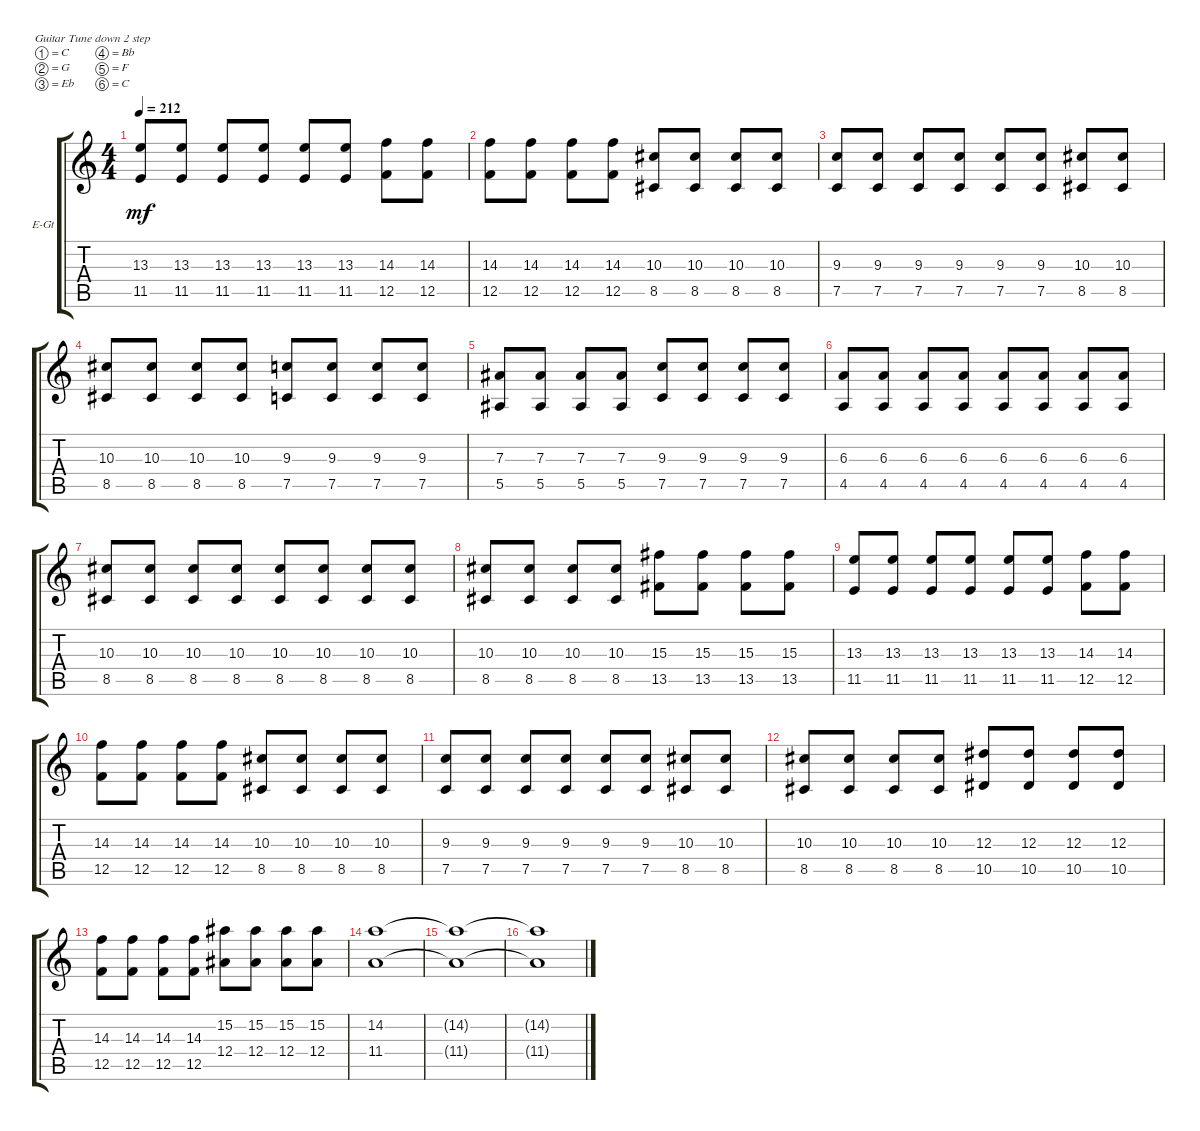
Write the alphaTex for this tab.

\defaultSystemsLayout 4
\bracketExtendMode groupsimilarinstruments
\firstSystemTrackNameOrientation horizontal
\otherSystemsTrackNameOrientation horizontal
\track ("Leads" "E-Gt") {instrument overdrivenguitar}
\staff {score tabs}
\tuning (C4 G3 Eb3 Bb2 F2 C2)
\ts (4 4)
\tempo 212
\clef g2
\ks c
(11.5 13.3).8{dy mf} (11.5 13.3).8 (11.5 13.3).8 (11.5 13.3).8 (11.5 13.3).8 (11.5 13.3).8 (14.3 12.5).8 (14.3 12.5).8 |
(14.3 12.5).8 (14.3 12.5).8 (14.3 12.5).8 (14.3 12.5).8 (8.5 10.3).8 (8.5 10.3).8 (8.5 10.3).8 (8.5 10.3).8 |
(7.5 9.3).8 (7.5 9.3).8 (7.5 9.3).8 (7.5 9.3).8 (7.5 9.3).8 (7.5 9.3).8 (10.3 8.5).8 (10.3 8.5).8 |
(10.3 8.5).8 (10.3 8.5).8 (10.3 8.5).8 (10.3 8.5).8 (7.5 9.3).8 (7.5 9.3).8 (7.5 9.3).8 (7.5 9.3).8 |
(5.5 7.3).8 (5.5 7.3).8 (5.5 7.3).8 (5.5 7.3).8 (7.5 9.3).8 (7.5 9.3).8 (7.5 9.3).8 (7.5 9.3).8 |
(4.5 6.3).8 (4.5 6.3).8 (4.5 6.3).8 (4.5 6.3).8 (4.5 6.3).8 (4.5 6.3).8 (4.5 6.3).8 (4.5 6.3).8 |
(8.5 10.3).8 (8.5 10.3).8 (8.5 10.3).8 (8.5 10.3).8 (8.5 10.3).8 (8.5 10.3).8 (8.5 10.3).8 (8.5 10.3).8 |
(8.5 10.3).8 (8.5 10.3).8 (8.5 10.3).8 (8.5 10.3).8 (13.5 15.3).8 (13.5 15.3).8 (13.5 15.3).8 (13.5 15.3).8 |
(11.5 13.3).8 (11.5 13.3).8 (11.5 13.3).8 (11.5 13.3).8 (11.5 13.3).8 (11.5 13.3).8 (14.3 12.5).8 (14.3 12.5).8 |
(14.3 12.5).8 (14.3 12.5).8 (14.3 12.5).8 (14.3 12.5).8 (8.5 10.3).8 (8.5 10.3).8 (8.5 10.3).8 (8.5 10.3).8 |
(7.5 9.3).8 (7.5 9.3).8 (7.5 9.3).8 (7.5 9.3).8 (7.5 9.3).8 (7.5 9.3).8 (10.3 8.5).8 (10.3 8.5).8 |
(10.3 8.5).8 (10.3 8.5).8 (10.3 8.5).8 (10.3 8.5).8 (10.5 12.3).8 (10.5 12.3).8 (10.5 12.3).8 (10.5 12.3).8 |
(14.3 12.5).8 (14.3 12.5).8 (14.3 12.5).8 (14.3 12.5).8 (15.2 12.4).8 (15.2 12.4).8 (15.2 12.4).8 (15.2 12.4).8 |
(14.2 11.4).1 |
(14.2{t} 11.4{t}).1 |
(14.2{t} 11.4{t}).1
